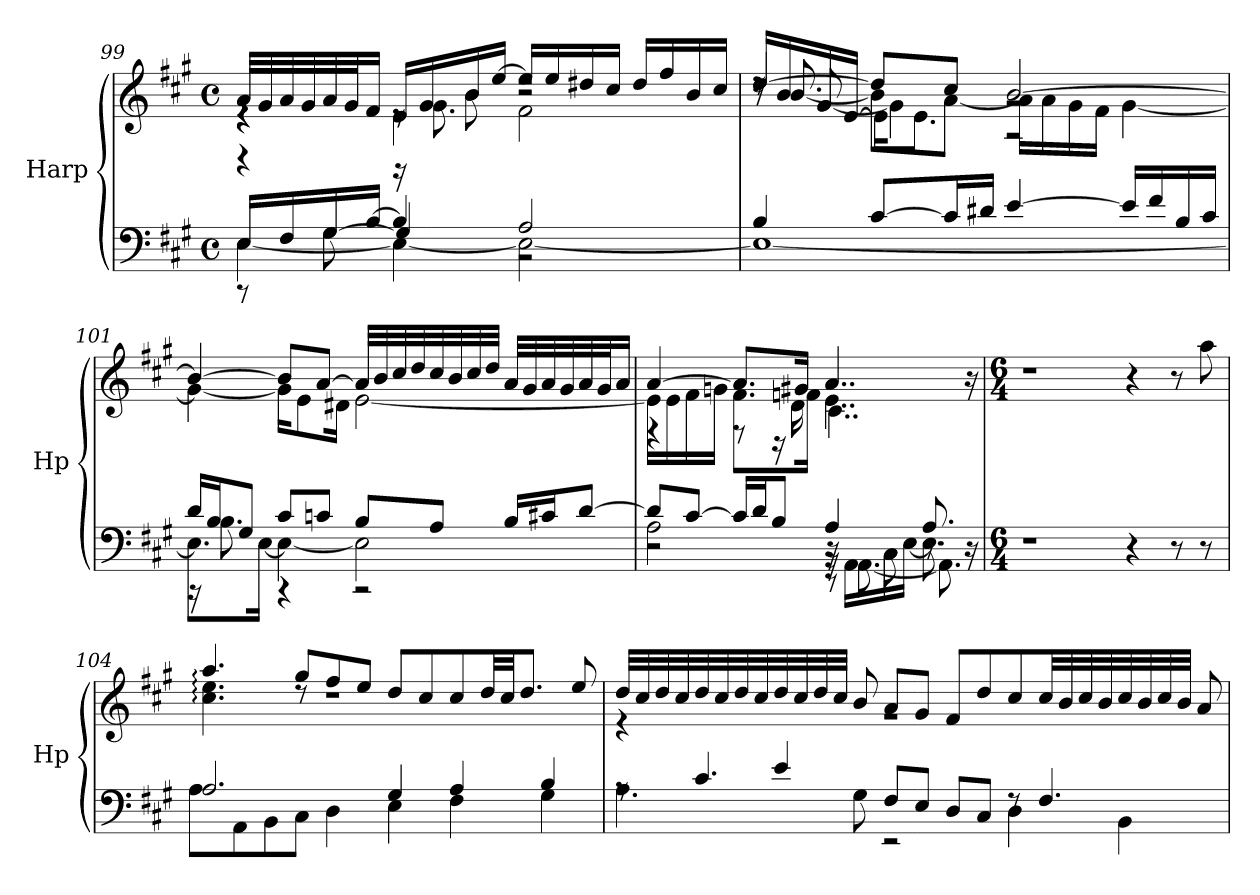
**kern	**kern
*part1	*part1
*staff2	*staff1
*I"Harp	*
*I'Hp	*
!!LO:LB:g=z
*clefF4	*clefG2
*k[f#c#g#]	*k[f#c#g#]
*M4/4	*M4/4
*met(c)	*met(c)
=99	=99
*^	*^
*	*^	*	*^
*	*	*	*	*	*^
16E/LL	[4E\	8rCC	32a/LLL	4re	4rD	4re
.	.	.	32g#/	.	.	.
16F#/	.	.	32a/	.	.	.
.	.	.	32g#/	.	.	.
16G#/	.	[8G#\	32a/	.	.	.
.	.	.	32g#/J	.	.	.
[16B/JJ	.	.	16f#/JJ	.	.	.
4B/]	4E\_	4G#/]	16e/LL	4e\	16rBB	8re
.	.	.	16g#/	.	8.g#\	.
.	.	.	16b/	.	.	8b\
.	.	.	[16ee/JJ	.	.	.
2A/	2E\_	2rBB	16ee/LL]	2f#\	2r	2rdd
.	.	.	16ee/	.	.	.
.	.	.	16dd#X/	.	.	.
.	.	.	16cc#/JJ	.	.	.
.	.	.	16dd#/LL	.	.	.
.	.	.	16ff#/	.	.	.
.	.	.	16b/	.	.	.
.	.	.	16cc#/JJ	.	.	.
*	*v	*v	*	*	*	*
=100	=100	=100	=100	=100	=100
4B/	1E_	[4dd/	16rdd	16dd/LL	8rdd
.	.	.	[8.b/	16b/	.
.	.	.	.	16g#/	[8g#/
.	.	.	.	[16e/JJ	.
[8c#/L	.	8dd/L]	8b\L]	16e\KL]	4g#\]
.	.	.	.	8.e\J	.
16c#/L]	.	8cc#/J	[8a\J	.	.
16d#X/JJ	.	.	.	.	.
[4e/	.	[2b/	16a\LL]	2rA	2rg
.	.	.	16a\	.	.
.	.	.	16g#\	.	.
.	.	.	16f#\JJ	.	.
16e/LL]	.	.	[4g#\	.	.
16f#/	.	.	.	.	.
16B/	.	.	.	.	.
16c#/JJ	.	.	.	.	.
*	*	*	*v	*v	*v
!!LO:LB:g=z
=101	=101	=101	=101
*	*^	*	*
16d/LL	8.E\L]	16rCC	4b/_	4g#\_
16B/J	.	8.B\	.	.
8G#/J	.	.	.	.
.	[16E\Jk	.	.	.
8c#/L	4E\_	4rCC	8b/L]	16g#\KL]
.	.	.	.	8e\
8cn/J	.	.	[8a/J	.
.	.	.	.	16d#X\Jk
8B/L	2E\]	2rCC	32a/LLL]	[2e\
.	.	.	32b/	.
.	.	.	32cc#/	.
.	.	.	32dd/	.
8A/J	.	.	32cc#/	.
.	.	.	32b/	.
.	.	.	32cc#/	.
.	.	.	32dd/JJJ	.
16B/LL	.	.	32a/LLL	.
.	.	.	32g#/	.
16c#X/J	.	.	32a/	.
.	.	.	32g#/	.
[8d/J	.	.	32a/	.
.	.	.	32g#/J	.
.	.	.	16a/JJ	.
!!LO:PB:g=z
=102	=102	=102	=102	=102
*	*	*^	*	*^
8d/L]	2A\	2r	2r	[4a/	16e\LL]	4rF
.	.	.	.	.	16e\	.
[8c#/J	.	.	.	.	16f#\	.
.	.	.	.	.	16gn\JJ	.
16c#/LL]	.	.	.	8.a/L]	8.f#\L	8rF
16d/J	.	.	.	.	.	.
8B/J	.	.	.	.	.	16rD
.	.	.	.	16g#X/Jk	16fn\Jk	16d\
4A/	16r	8rEE	16rBB	4..a/	4..e\	4..c#\
.	16AA\LL	.	[8.AA\	.	.	.
.	16C#\	8C#\	.	.	.	.
.	[16E\JJ	.	.	.	.	.
8.A/	8.E\]	8.r	8.AA\]	.	.	.
16r	16ryy	16ryy	16ryy	16r	16ryy	16ryy
*v	*v	*v	*v	*	*	*
*	*v	*v	*v
!!LO:PB:g=z
=103	=103
*M6/4	*M6/4
*	*MM100
*^	*^
*	*^	*	*^
*	*	*^	*	*	*
!	!	!	!	!LO:TX:a:t=Counrante I	!	!
*v	*v	*v	*v	*	*	*
*	*v	*v	*v
1r	1r
4r	4r
8r	8r
8r	8aa\
=104	=104
*^	*^
2.A/	8A\L	4.aa:/	4.cc#\: 4.ee\:
.	8AA\	.	.
.	8BB\	.	.
.	8C#\J	8gg#/L	8rdd
.	4D\	8ff#/	1rdd
.	.	8ee/J	.
4G#/	4E\	8dd/L	.
.	.	8cc#/	.
4A/	4F#\	8cc#/	.
.	.	32dd/LL	.
.	.	32cc#/JJ	.
.	.	8.dd/J	.
4B/	4G#\	.	.
.	.	8ee/	.
!!LO:LB:g=z	!!
=105	=105	=105	=105
*	*^	*	*
4ryy	8rA	4.A\	32dd/LLL	4re
.	.	.	32cc#/	.
.	.	.	32dd/	.
.	.	.	32cc#/	.
.	4.c#/	.	32dd/	.
.	.	.	32cc#/	.
.	.	.	32dd/	.
.	.	.	32cc#/	.
4e/	.	.	32dd/	4ryy
.	.	.	32cc#/	.
.	.	.	32dd/	.
.	.	.	32cc#/JJJ	.
.	.	8G#\	8b/	.
1ryy	8F#/L	2r	8a/L	1rg
.	8E/J	.	8g#/J	.
.	8D/L	.	8f#/L	.
.	8C#/J	.	8dd/	.
.	8rF	4D\	8cc#/	.
.	4.F#/	.	32cc#/LL	.
.	.	.	32b/	.
.	.	.	32cc#/	.
.	.	.	32b/	.
.	.	4BB\	32cc#/	.
.	.	.	32b/	.
.	.	.	32cc#/	.
.	.	.	32b/JJJ	.
.	.	.	8a/	.
*v	*v	*v	*	*
*	*v	*v
=	=
*-	*-
